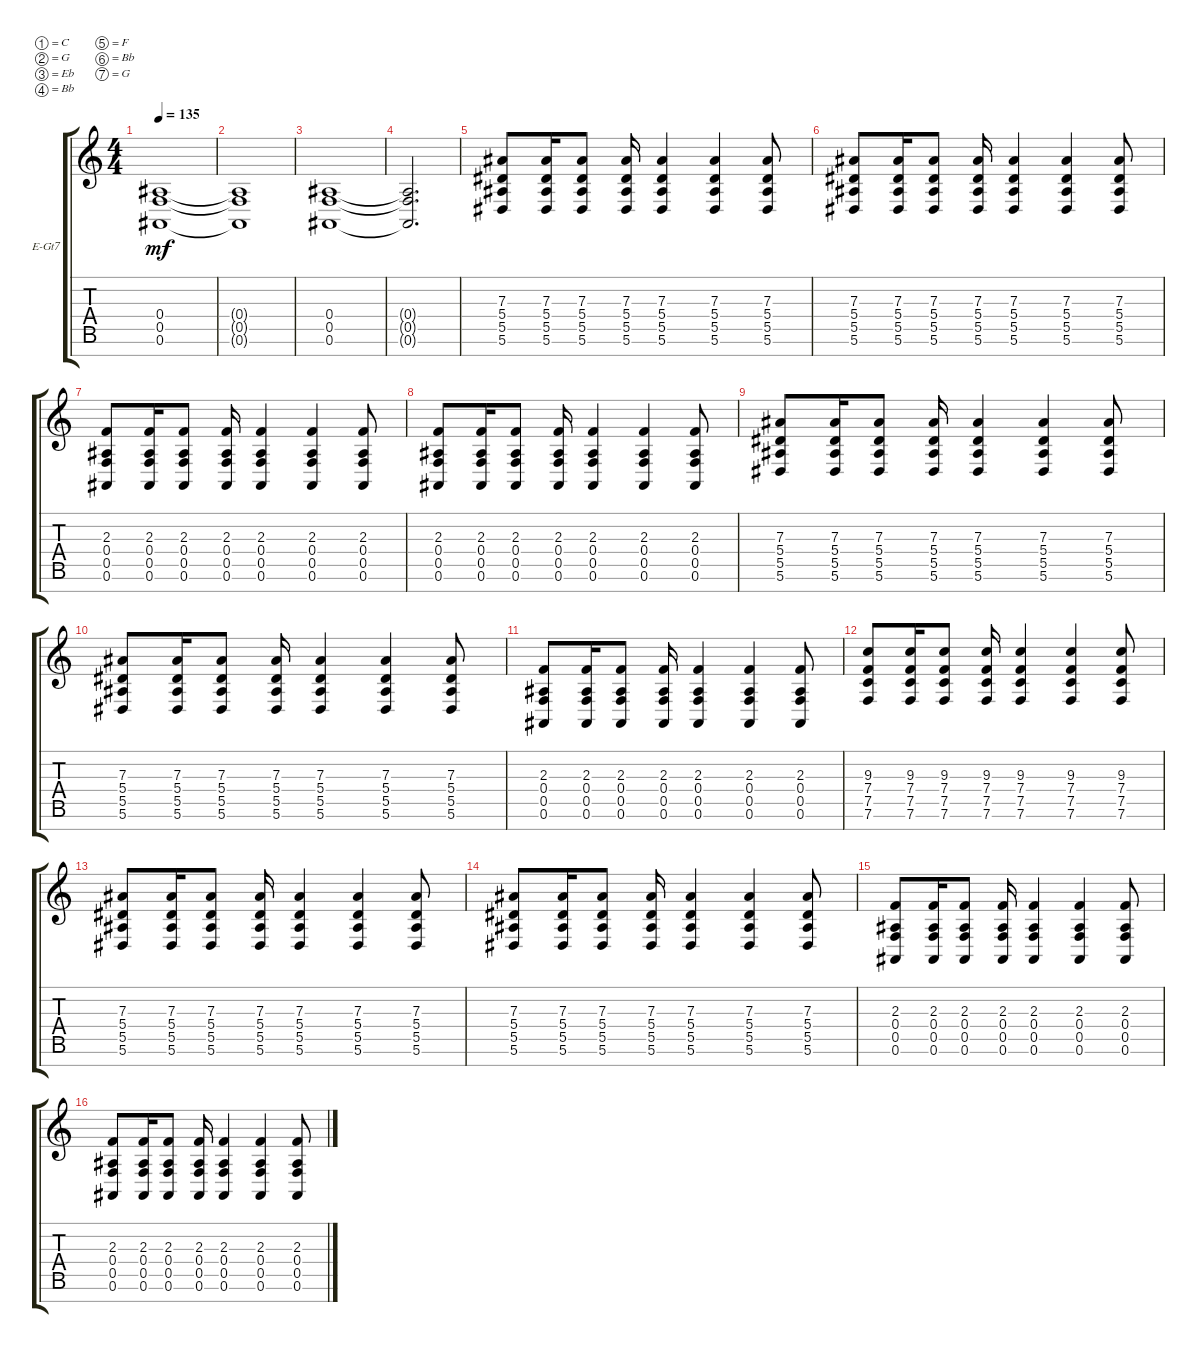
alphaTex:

\defaultSystemsLayout 4
\bracketExtendMode groupsimilarinstruments
\firstSystemTrackNameOrientation horizontal
\otherSystemsTrackNameOrientation horizontal
\track ("Electric Guitar" "E-Gt7") {instrument distortionguitar}
\staff {score tabs}
\tuning (C4 G3 Eb3 Bb2 F2 Bb1 G1)
\ts (4 4)
\tempo 135
\clef g2
\ks c
(0.5 0.6 0.4).1{dy mf} |
(0.5{t} 0.6{t} 0.4{t}).1 |
(0.5 0.6 0.4).1 |
(0.5{t} 0.6{t} 0.4{t}).2{d} |
(5.6 5.5 5.4 7.3).8 (5.6 5.5 5.4 7.3).16 (5.6 5.5 5.4 7.3).8 (5.6 5.5 5.4 7.3).16 (5.6 5.5 5.4 7.3).4 (5.6 5.5 5.4 7.3).4 (5.6 5.5 5.4 7.3).8 |
(5.6 5.5 5.4 7.3).8 (5.6 5.5 5.4 7.3).16 (5.6 5.5 5.4 7.3).8 (5.6 5.5 5.4 7.3).16 (5.6 5.5 5.4 7.3).4 (5.6 5.5 5.4 7.3).4 (5.6 5.5 5.4 7.3).8 |
(0.6 0.5 0.4 2.3).8 (0.6 0.5 0.4 2.3).16 (0.6 0.5 0.4 2.3).8 (0.6 0.5 0.4 2.3).16 (0.6 0.5 0.4 2.3).4 (0.6 0.5 0.4 2.3).4 (0.6 0.5 0.4 2.3).8 |
(0.6 0.5 0.4 2.3).8 (0.6 0.5 0.4 2.3).16 (0.6 0.5 0.4 2.3).8 (0.6 0.5 0.4 2.3).16 (0.6 0.5 0.4 2.3).4 (0.6 0.5 0.4 2.3).4 (0.6 0.5 0.4 2.3).8 |
(5.6 5.5 5.4 7.3).8 (5.6 5.5 5.4 7.3).16 (5.6 5.5 5.4 7.3).8 (5.6 5.5 5.4 7.3).16 (5.6 5.5 5.4 7.3).4 (5.6 5.5 5.4 7.3).4 (5.6 5.5 5.4 7.3).8 |
(5.6 5.5 5.4 7.3).8 (5.6 5.5 5.4 7.3).16 (5.6 5.5 5.4 7.3).8 (5.6 5.5 5.4 7.3).16 (5.6 5.5 5.4 7.3).4 (5.6 5.5 5.4 7.3).4 (5.6 5.5 5.4 7.3).8 |
(0.6 0.5 0.4 2.3).8 (0.6 0.5 0.4 2.3).16 (0.6 0.5 0.4 2.3).8 (0.6 0.5 0.4 2.3).16 (0.6 0.5 0.4 2.3).4 (0.6 0.5 0.4 2.3).4 (0.6 0.5 0.4 2.3).8 |
(7.6 7.5 7.4 9.3).8 (7.6 7.5 7.4 9.3).16 (7.6 7.5 7.4 9.3).8 (7.6 7.5 7.4 9.3).16 (7.6 7.5 7.4 9.3).4 (7.6 7.5 7.4 9.3).4 (7.6 7.5 7.4 9.3).8 |
(5.6 5.5 5.4 7.3).8 (5.6 5.5 5.4 7.3).16 (5.6 5.5 5.4 7.3).8 (5.6 5.5 5.4 7.3).16 (5.6 5.5 5.4 7.3).4 (5.6 5.5 5.4 7.3).4 (5.6 5.5 5.4 7.3).8 |
(5.6 5.5 5.4 7.3).8 (5.6 5.5 5.4 7.3).16 (5.6 5.5 5.4 7.3).8 (5.6 5.5 5.4 7.3).16 (5.6 5.5 5.4 7.3).4 (5.6 5.5 5.4 7.3).4 (5.6 5.5 5.4 7.3).8 |
(0.6 0.5 0.4 2.3).8 (0.6 0.5 0.4 2.3).16 (0.6 0.5 0.4 2.3).8 (0.6 0.5 0.4 2.3).16 (0.6 0.5 0.4 2.3).4 (0.6 0.5 0.4 2.3).4 (0.6 0.5 0.4 2.3).8 |
(0.6 0.5 0.4 2.3).8 (0.6 0.5 0.4 2.3).16 (0.6 0.5 0.4 2.3).8 (0.6 0.5 0.4 2.3).16 (0.6 0.5 0.4 2.3).4 (0.6 0.5 0.4 2.3).4 (0.6 0.5 0.4 2.3).8
